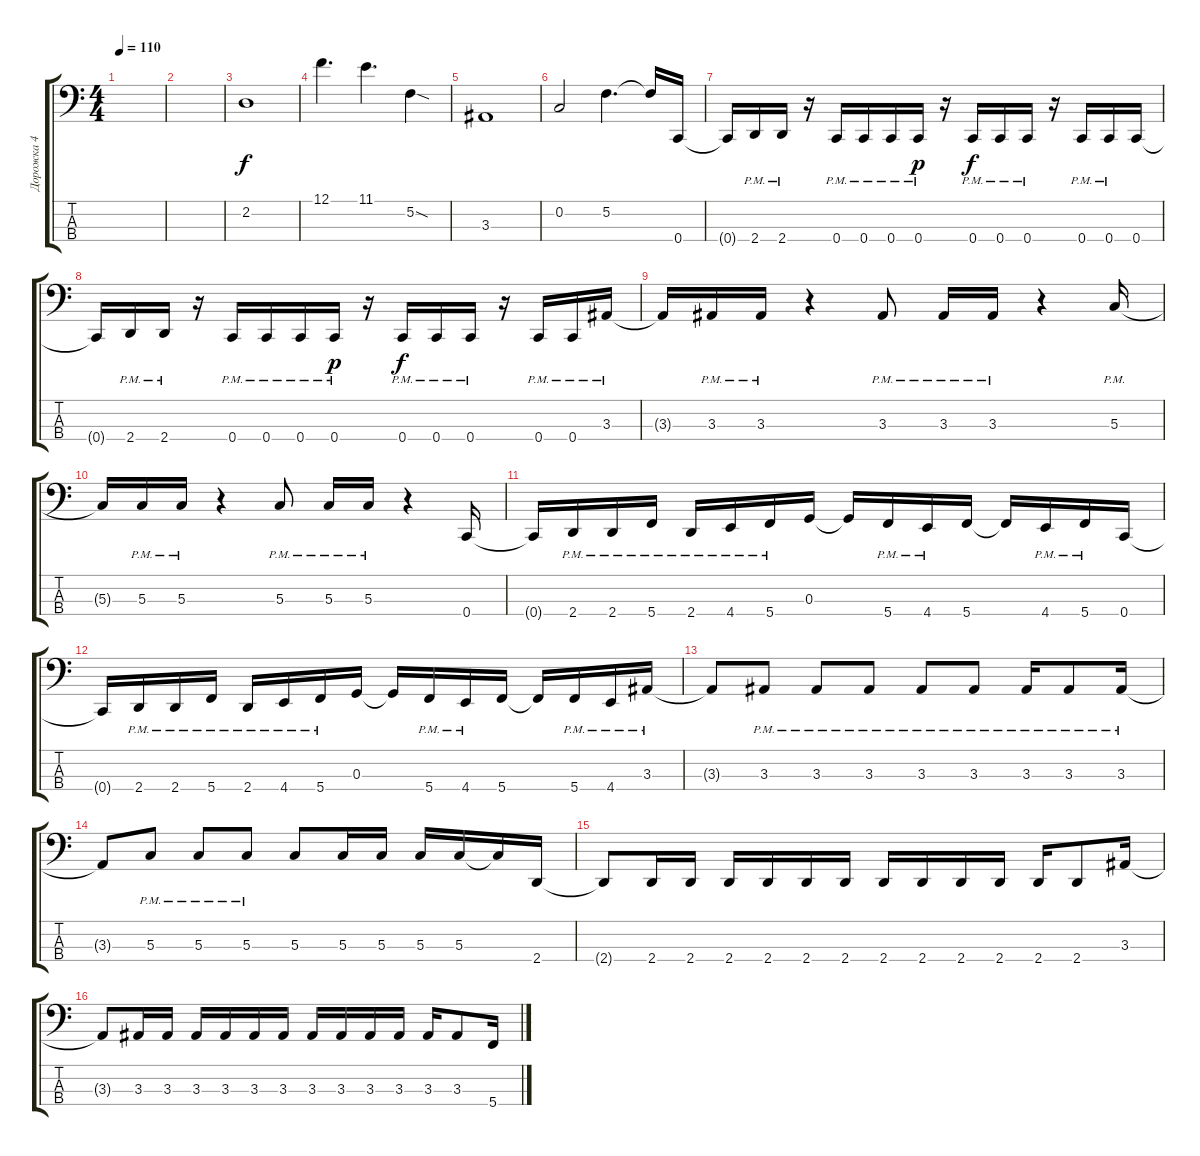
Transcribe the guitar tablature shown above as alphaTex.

\track ("Дорожка 4" "Дорожка 4") {instrument electricbassfinger}
\staff {score tabs}
\tuning (F2 C2 G1 C1) {hide}
\ts (4 4)
\tempo 110
\clef f4
\ks c
|
|
2.2.1 |
12.1.4{d} 11.1.4{d} 5.2{sod}.4 |
3.3.1 |
0.2.2 5.2.4{d} 5.2{t}.16 0.4.16 |
0.4{t}.16 2.4{pm}.16 2.4{pm}.16 r.16 0.4{pm}.16 0.4{pm}.16 0.4{pm}.16 0.4{pm}.16{dy p} r.16 0.4{pm}.16{dy f} 0.4{pm}.16 0.4{pm}.16 r.16 0.4{pm}.16 0.4{pm}.16 0.4.16 |
0.4{t}.16 2.4{pm}.16 2.4{pm}.16 r.16 0.4{pm}.16 0.4{pm}.16 0.4{pm}.16 0.4{pm}.16{dy p} r.16 0.4{pm}.16{dy f} 0.4{pm}.16 0.4{pm}.16 r.16 0.4{pm}.16 0.4{pm}.16 3.3{pm}.16 |
3.3{t}.16 3.3{pm}.16 3.3{pm}.16 r.4 3.3{pm}.8 3.3{pm}.16 3.3{pm}.16 r.4 5.3{pm}.16 |
5.3{t}.16 5.3{pm}.16 5.3{pm}.16 r.4 5.3{pm}.8 5.3{pm}.16 5.3{pm}.16 r.4 0.4.16 |
0.4{t}.16 2.4{pm}.16 2.4{pm}.16 5.4{pm}.16 2.4{pm}.16 4.4{pm}.16 5.4{pm}.16 0.3.16 0.3{t}.16 5.4{pm}.16 4.4{pm}.16 5.4.16 5.4{t}.16 4.4{pm}.16 5.4{pm}.16 0.4.16 |
0.4{t}.16 2.4{pm}.16 2.4{pm}.16 5.4{pm}.16 2.4{pm}.16 4.4{pm}.16 5.4{pm}.16 0.3.16 0.3{t}.16 5.4{pm}.16 4.4{pm}.16 5.4.16 5.4{t}.16 5.4{pm}.16 4.4{pm}.16 3.3{pm}.16 |
3.3{t}.8 3.3{pm}.8 3.3{pm}.8 3.3{pm}.8 3.3{pm}.8 3.3{pm}.8 3.3{pm}.16 3.3{pm}.8 3.3{pm}.16 |
3.3{t}.8 5.3{pm}.8 5.3{pm}.8 5.3{pm}.8 5.3.8 5.3.16 5.3.16 5.3.16 5.3.16 5.3{t}.16 2.4.16 |
2.4{t}.8 2.4.16 2.4.16 2.4.16 2.4.16 2.4.16 2.4.16 2.4.16 2.4.16 2.4.16 2.4.16 2.4.16 2.4.8 3.3.16 |
3.3{t}.8 3.3.16 3.3.16 3.3.16 3.3.16 3.3.16 3.3.16 3.3.16 3.3.16 3.3.16 3.3.16 3.3.16 3.3.8 5.4.16
